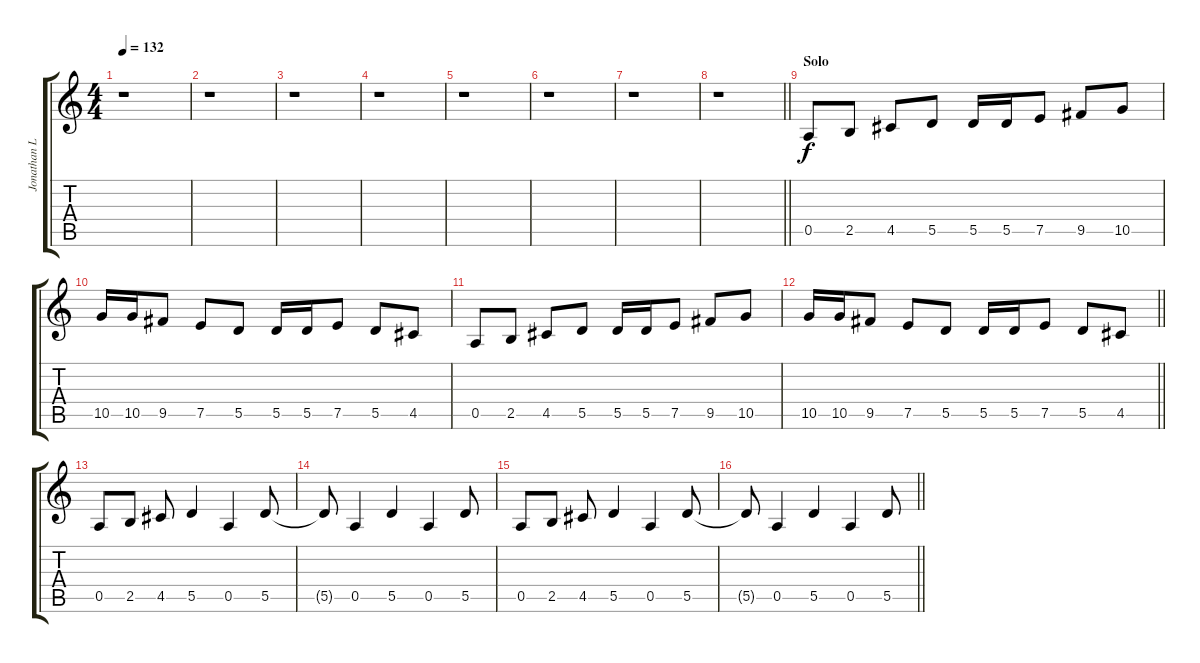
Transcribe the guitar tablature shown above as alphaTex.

\track ("Jonathan Le Landais" "Jonathan L") {instrument distortionguitar}
\staff {score tabs}
\tuning (E4 B3 G3 D3 A2 E2) {hide}
\ts (4 4)
\tempo 132
\clef g2
\ks c
r.1{dy f} |
r.1 |
r.1 |
r.1 |
r.1 |
r.1 |
r.1 |
\barLineRight lightlight
r.1 |
\section ("" "Solo")
0.5.8 2.5.8 4.5.8 5.5.8 5.5.16 5.5.16 7.5.8 9.5.8 10.5.8 |
10.5.16 10.5.16 9.5.8 7.5.8 5.5.8 5.5.16 5.5.16 7.5.8 5.5.8 4.5.8 |
0.5.8 2.5.8 4.5.8 5.5.8 5.5.16 5.5.16 7.5.8 9.5.8 10.5.8 |
\barLineRight lightlight
10.5.16 10.5.16 9.5.8 7.5.8 5.5.8 5.5.16 5.5.16 7.5.8 5.5.8 4.5.8 |
0.5.8 2.5.8 4.5.8 5.5.4 0.5.4 5.5.8 |
5.5{t}.8 0.5.4 5.5.4 0.5.4 5.5.8 |
0.5.8 2.5.8 4.5.8 5.5.4 0.5.4 5.5.8 |
\barLineRight lightlight
5.5{t}.8 0.5.4 5.5.4 0.5.4 5.5.8
